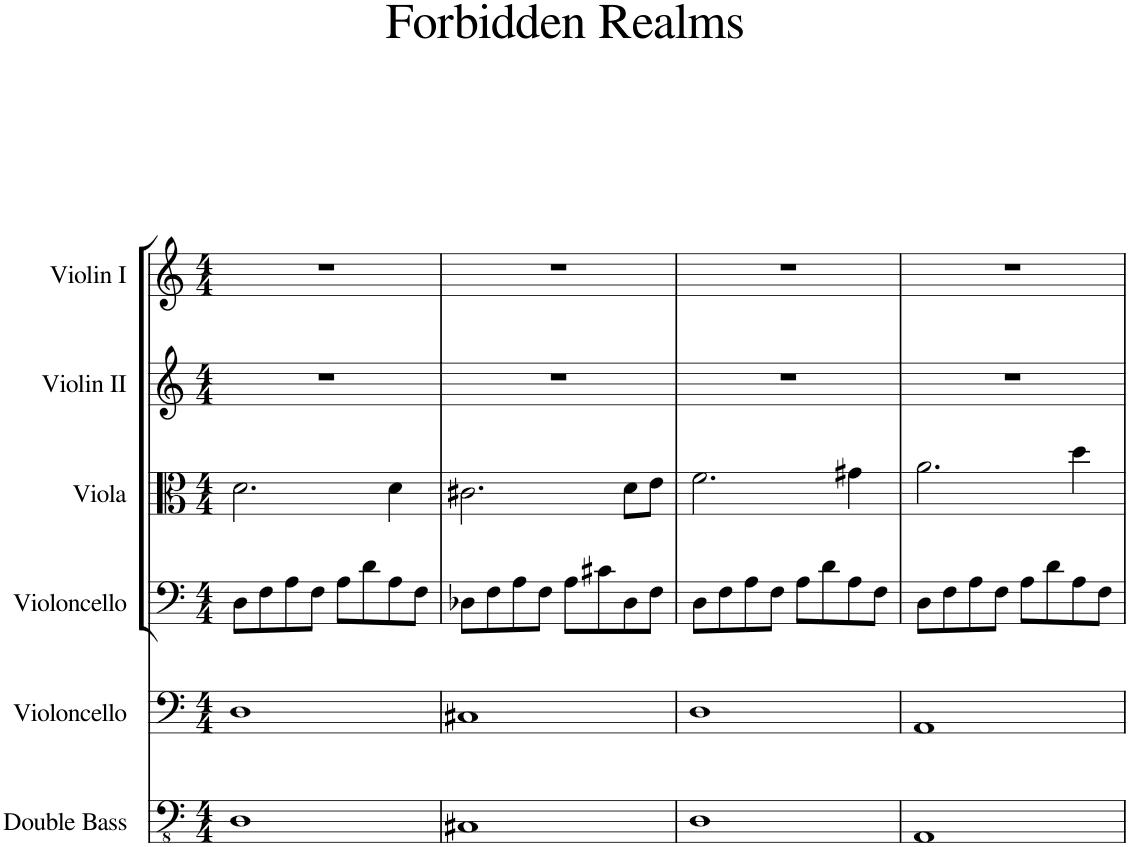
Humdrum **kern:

**kern	**kern	**kern	**kern	**kern	**kern
*part6	*part5	*part4	*part3	*part2	*part1
*staff6	*staff5	*staff4	*staff3	*staff2	*staff1
*I"Double Bass	*I"Violoncello	*I"Violoncello	*I"Viola	*I"Violin II	*I"Violin I
*I'Db.	*I'Vc.	*I'Vc	*I'Vla	*I'Vln	*I'Vln
*clefFv4	*clefF4	*clefF4	*clefC3	*clefG2	*clefG2
*ITrd7c12	*	*	*	*	*
*k[]	*k[]	*k[]	*k[]	*k[]	*k[]
*M4/4	*M4/4	*M4/4	*M4/4	*M4/4	*M4/4
=1	=1	=1	=1	=1	=1
1DD	1D	8D\L	2.d\	1r	1r
.	.	8F\	.	.	.
.	.	8A\	.	.	.
.	.	8F\J	.	.	.
.	.	8A\L	.	.	.
.	.	8d\	.	.	.
.	.	8A\	4d\	.	.
.	.	8F\J	.	.	.
=2	=2	=2	=2	=2	=2
1CC#X	1C#X	8D-X\L	2.c#X\	1r	1r
.	.	8F\	.	.	.
.	.	8A\	.	.	.
.	.	8F\J	.	.	.
.	.	8A\L	.	.	.
.	.	8c#X\	.	.	.
.	.	8D-\	8d\L	.	.
.	.	8F\J	8e\J	.	.
=3	=3	=3	=3	=3	=3
1DD	1D	8D\L	2.f\	1r	1r
.	.	8F\	.	.	.
.	.	8A\	.	.	.
.	.	8F\J	.	.	.
.	.	8A\L	.	.	.
.	.	8d\	.	.	.
.	.	8A\	4g#X\	.	.
.	.	8F\J	.	.	.
=4	=4	=4	=4	=4	=4
1AAA	1AA	8D\L	2.a\	1r	1r
.	.	8F\	.	.	.
.	.	8A\	.	.	.
.	.	8F\J	.	.	.
.	.	8A\L	.	.	.
.	.	8d\	.	.	.
.	.	8A\	4dd\	.	.
.	.	8F\J	.	.	.
=	=	=	=	=	=
*-	*-	*-	*-	*-	*-
